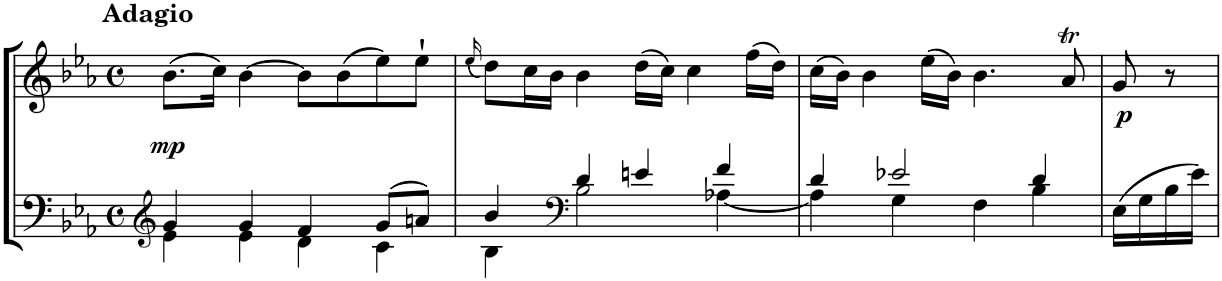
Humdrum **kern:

**kern	**kern	**kern	**dynam
*part1	*part1	*part1	*part1
*staff3	*staff2	*staff1	*staff1/2/3
*I"Piano	*	*	*
*I'Pno.	*	*	*
*	*	*stria5	*
*clefG2	*clefG2	*clefG2	*
*k[b-e-a-]	*k[b-e-a-]	*k[b-e-a-]	*
*M4/4	*M4/4	*M4/4	*
*met(c)	*met(c)	*met(c)	*
=1	=1	=1	=1
*^	*	*	*
!	!	!	!LO:TX:a:B:t=Adagio	!
!	!	!	!	!LO:DY:b=2
4e-\	4g/	8.b-\L	1r	mp
.	.	16cc\Jk	.	.
4e-\	4g/	[4b-\	.	.
4d\	4f/	8b-\L]	.	.
.	.	8b-\	.	.
4c\	8g/L	8ee-\	.	.
.	8an/J	8ee-`\J	.	.
=2	=2	=2	=2	=2
.	.	16qee-/	.	.
4B-\	4b-/	8dd\L	1r	.
.	.	16cc\L	.	.
.	.	16b-\JJ	.	.
*clefF4	*	*	*	*
2B-\	4d/	4b-\	.	.
.	4en/	16dd\LL	.	.
.	.	16cc\JJ	.	.
.	.	4cc\	.	.
[4A-X\	4f/	.	.	.
.	.	16ff\LL	.	.
.	.	16dd\JJ	.	.
=3	=3	=3	=3	=3
4A-\]	4d/	16cc\LL	1r	.
.	.	16b-\JJ	.	.
.	.	4b-\	.	.
2e-X/	4G\	.	.	.
.	.	16ee-\LL	.	.
.	.	16b-\JJ	.	.
.	4F\	4.b-\	.	.
4B-\	4d/	.	.	.
.	.	8a-T/	.	.
*v	*v	*	*	*
=4	=4	=4	=4
!	!	!	!LO:DY:b=2
16E-\LL	8g/	1r	p
16G\	.	.	.
16B-\	8r	.	.
16e-\JJ	.	.	.
2.ryy	2.ryy	.	.
=	=	=	=
*-	*-	*-	*-
